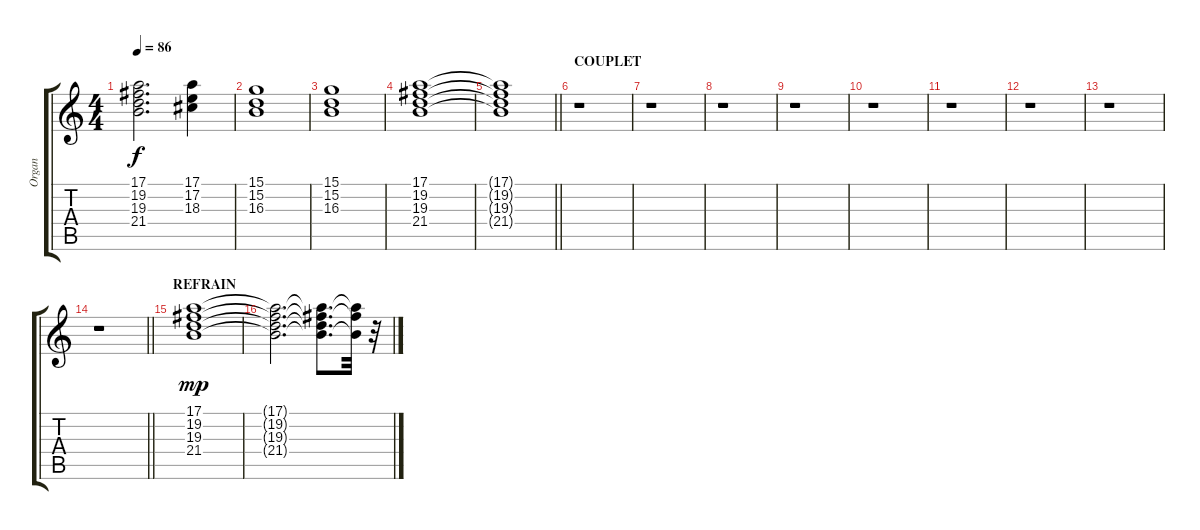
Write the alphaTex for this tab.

\track ("Organ" "Organ") {instrument drawbarorgan}
\staff {score tabs}
\tuning (E4 B3 G3 D3 A2 E2) {hide}
\ts (4 4)
\tempo 86
\clef g2
\ks c
(17.1{t} 19.2{t} 19.3{t} 21.4{t}).2{d dy f} (17.1 17.2 18.3).4 |
(15.1 15.2 16.3).1 |
(15.1 15.2 16.3).1 |
(17.1 19.2 19.3 21.4).1 |
\barLineRight lightlight
(17.1{t} 19.2{t} 19.3{t} 21.4{t}).1 |
\section ("" "COUPLET ")
r.1 |
r.1 |
r.1 |
r.1 |
r.1 |
r.1 |
r.1 |
r.1 |
\barLineRight lightlight
r.1 |
\section ("" "REFRAIN")
(17.1 19.2 19.3 21.4).1{dy mp} |
(17.1{t} 19.2{t} 19.3{t} 21.4{t}).2{d} (17.1{t} 19.2{t} 19.3{t} 21.4{t}).8{d} (17.1{t} 19.2{t} 21.4{t}).32 r.32
